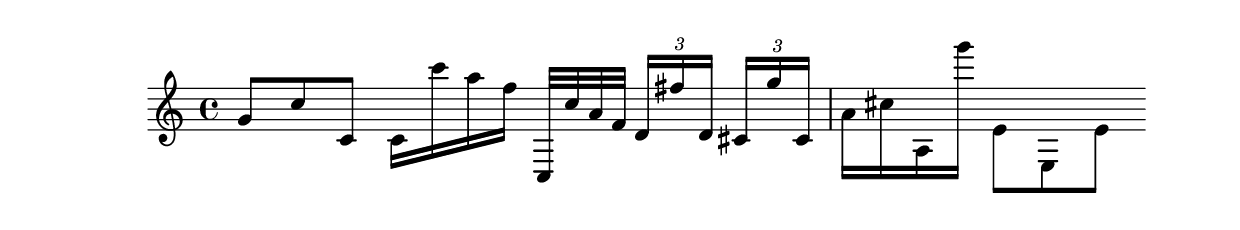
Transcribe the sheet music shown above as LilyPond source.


\version "2.3.17"
\header{
texidoc="
Beams should behave reasonably well, even under extreme circumstances.
Stems may be short, but noteheads should never touch the beam.  Note that
under normal circumstances, these beams would get knees here
@code{Beam.auto-knee-gap} was set to false.
"
}

extreme = \relative c'' {
  \stemNeutral
   g8[ c c,]
   c16[ c'' a f]
  \stemUp 
   c,,32[ c'' a f]

  %%%%%%%
  \stemNeutral
  \times 2/3{ d16[ fis' d,]} \times 2/3{ cis[ g'' cis,,]}
  a'16 cis a, g''' % Used to give a nice beam directed upwards.
  \stemNeutral

  \transpose c c {
	  \stemDown  e'8[ e e']
      }
}

\score {
  {
    % If we want to test extreme beams,
    % we should not have them auto-kneed
    \override Beam  #'auto-knee-gap = ##f
    \extreme


    %% what does this test? --hwn
%{
    \override Beam  #'slope-limit = #1000
    \extreme
    %}
  }
  \paper{
%    raggedright = ##t
    raggedright = ##t
  }
}
